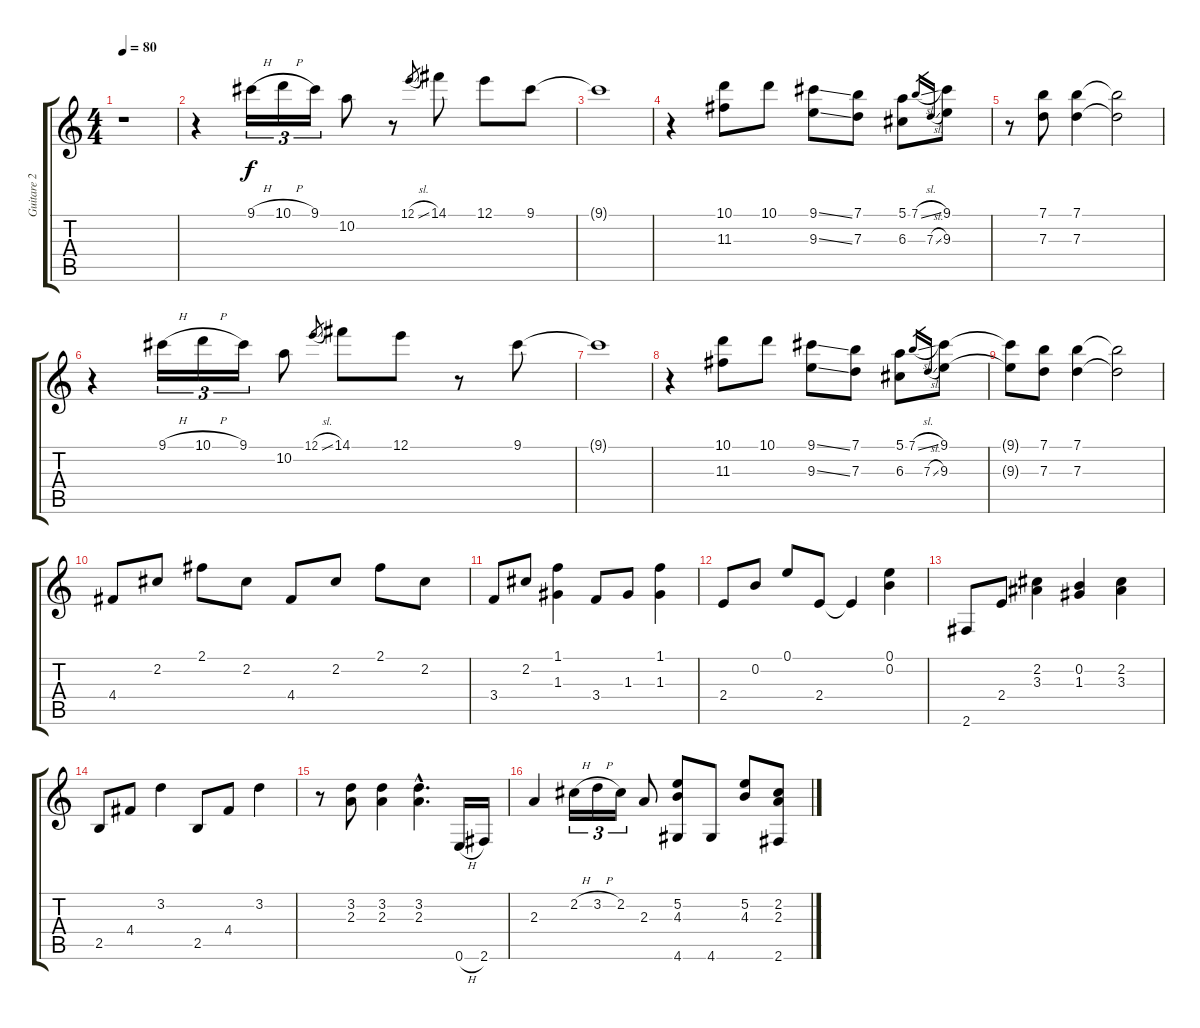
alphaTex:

\track ("Guitare 2" "Guitare 2") {instrument acousticguitarsteel}
\staff {score tabs}
\tuning (E4 B3 G3 D3 A2 E2) {hide}
\ts (4 4)
\tempo 80
\clef g2
\ks c
r.1{dy f} |
r.4 9.1{h}.16{tu (3 2)} 10.1{h}.16{tu (3 2)} 9.1.16{tu (3 2)} 10.2.8 r.8 12.1{sl}.8{gr} 14.1.8 12.1.8 9.1.8 |
9.1{t}.1 |
r.4 (10.1 11.3).8 10.1.8 (9.1{ss} 9.3{ss}).8 (7.1 7.3).8 (5.1 6.3).8 7.1{sl}.16{gr} 7.3{sl}.16{gr} (9.1 9.3).8 |
r.8 (7.1 7.3).8 (7.1 7.3).4 (7.1{t} 7.3{t}).2 |
r.4 9.1{h}.16{tu (3 2)} 10.1{h}.16{tu (3 2)} 9.1.16{tu (3 2)} 10.2.8 12.1{sl}.8{gr} 14.1.8 12.1.8 r.8 9.1.8 |
9.1{t}.1 |
r.4 (10.1 11.3).8 10.1.8 (9.1{ss} 9.3{ss}).8 (7.1 7.3).8 (5.1 6.3).8 7.1{sl}.16{gr} 7.3{sl}.16{gr} (9.1 9.3).8 |
(9.1{t} 9.3{t}).8 (7.1 7.3).8 (7.1 7.3).4 (7.1{t} 7.3{t}).2 |
4.4.8 2.2.8 2.1.8 2.2.8 4.4.8 2.2.8 2.1.8 2.2.8 |
3.4.8 2.2.8 (1.1 1.3).4 3.4.8 1.3.8 (1.1 1.3).4 |
2.4.8 0.2.8 0.1.8 2.4.8 2.4{t}.4 (0.1 0.2).4 |
2.6.8 2.4.8 (2.2 3.3).4 (0.2 1.3).4 (2.2 3.3).4 |
2.5.8 4.4.8 3.2.4 2.5.8 4.4.8 3.2.4 |
r.8 (3.2 2.3).8 (3.2 2.3).4 (3.2{hac} 2.3{hac}).4{d} 0.6{h}.16 2.6.16 |
2.3.4 2.2{h}.16{tu (3 2)} 3.2{h}.16{tu (3 2)} 2.2.16{tu (3 2)} 2.3.8 (5.2 4.3 4.6).8 4.6.8 (5.2 4.3).8 (2.2 2.3 2.6).8
